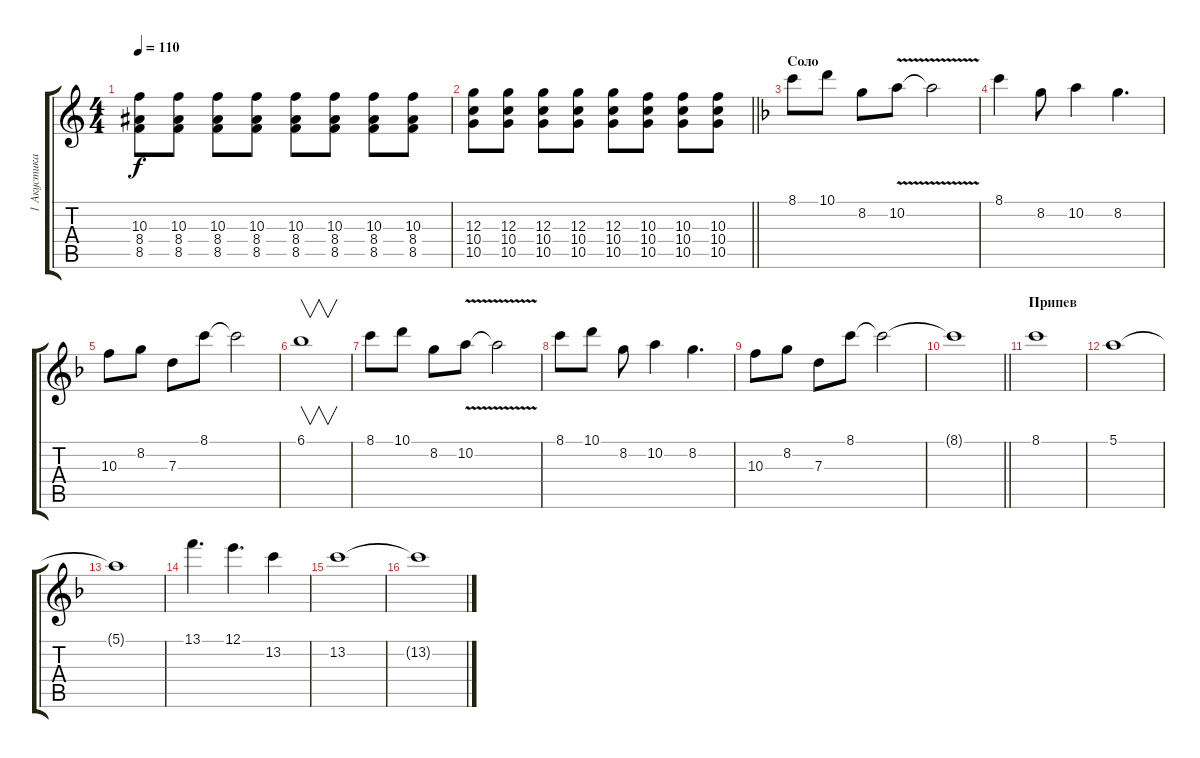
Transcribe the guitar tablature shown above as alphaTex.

\track ("1 Акустика" "1 Акустика") {instrument acousticguitarsteel}
\staff {score tabs}
\tuning (E4 B3 G3 D3 A2 E2) {hide}
\ts (4 4)
\tempo 110
\clef g2
\ks c
(10.3 8.4 8.5).8{dy f} (10.3 8.4 8.5).8 (10.3 8.4 8.5).8 (10.3 8.4 8.5).8 (10.3 8.4 8.5).8 (10.3 8.4 8.5).8 (10.3 8.4 8.5).8 (10.3 8.4 8.5).8 |
\barLineRight lightlight
(12.3 10.4 10.5).8 (12.3 10.4 10.5).8 (12.3 10.4 10.5).8 (12.3 10.4 10.5).8 (12.3 10.4 10.5).8 (10.3 10.4 10.5).8 (10.3 10.4 10.5).8 (10.3 10.4 10.5).8 |
\section ("" "Соло")
\ks dminor
8.1.8 10.1.8 8.2.8 10.2{v}.8 10.2{t}.2 |
8.1.4 8.2.8 10.2.4 8.2.4{d} |
10.3.8 8.2.8 7.3.8 8.1.8 8.1{t}.2 |
6.1.1{v} |
8.1.8 10.1.8 8.2.8 10.2{v}.8 10.2{t}.2 |
8.1.8 10.1.8 8.2.8 10.2.4 8.2.4{d} |
10.3.8 8.2.8 7.3.8 8.1.8 8.1{t}.2 |
\barLineRight lightlight
8.1{t}.1 |
\section ("" "Припев")
8.1.1 |
5.1.1 |
5.1{t}.1 |
13.1.4{d} 12.1.4{d} 13.2.4 |
13.2.1 |
13.2{t}.1
